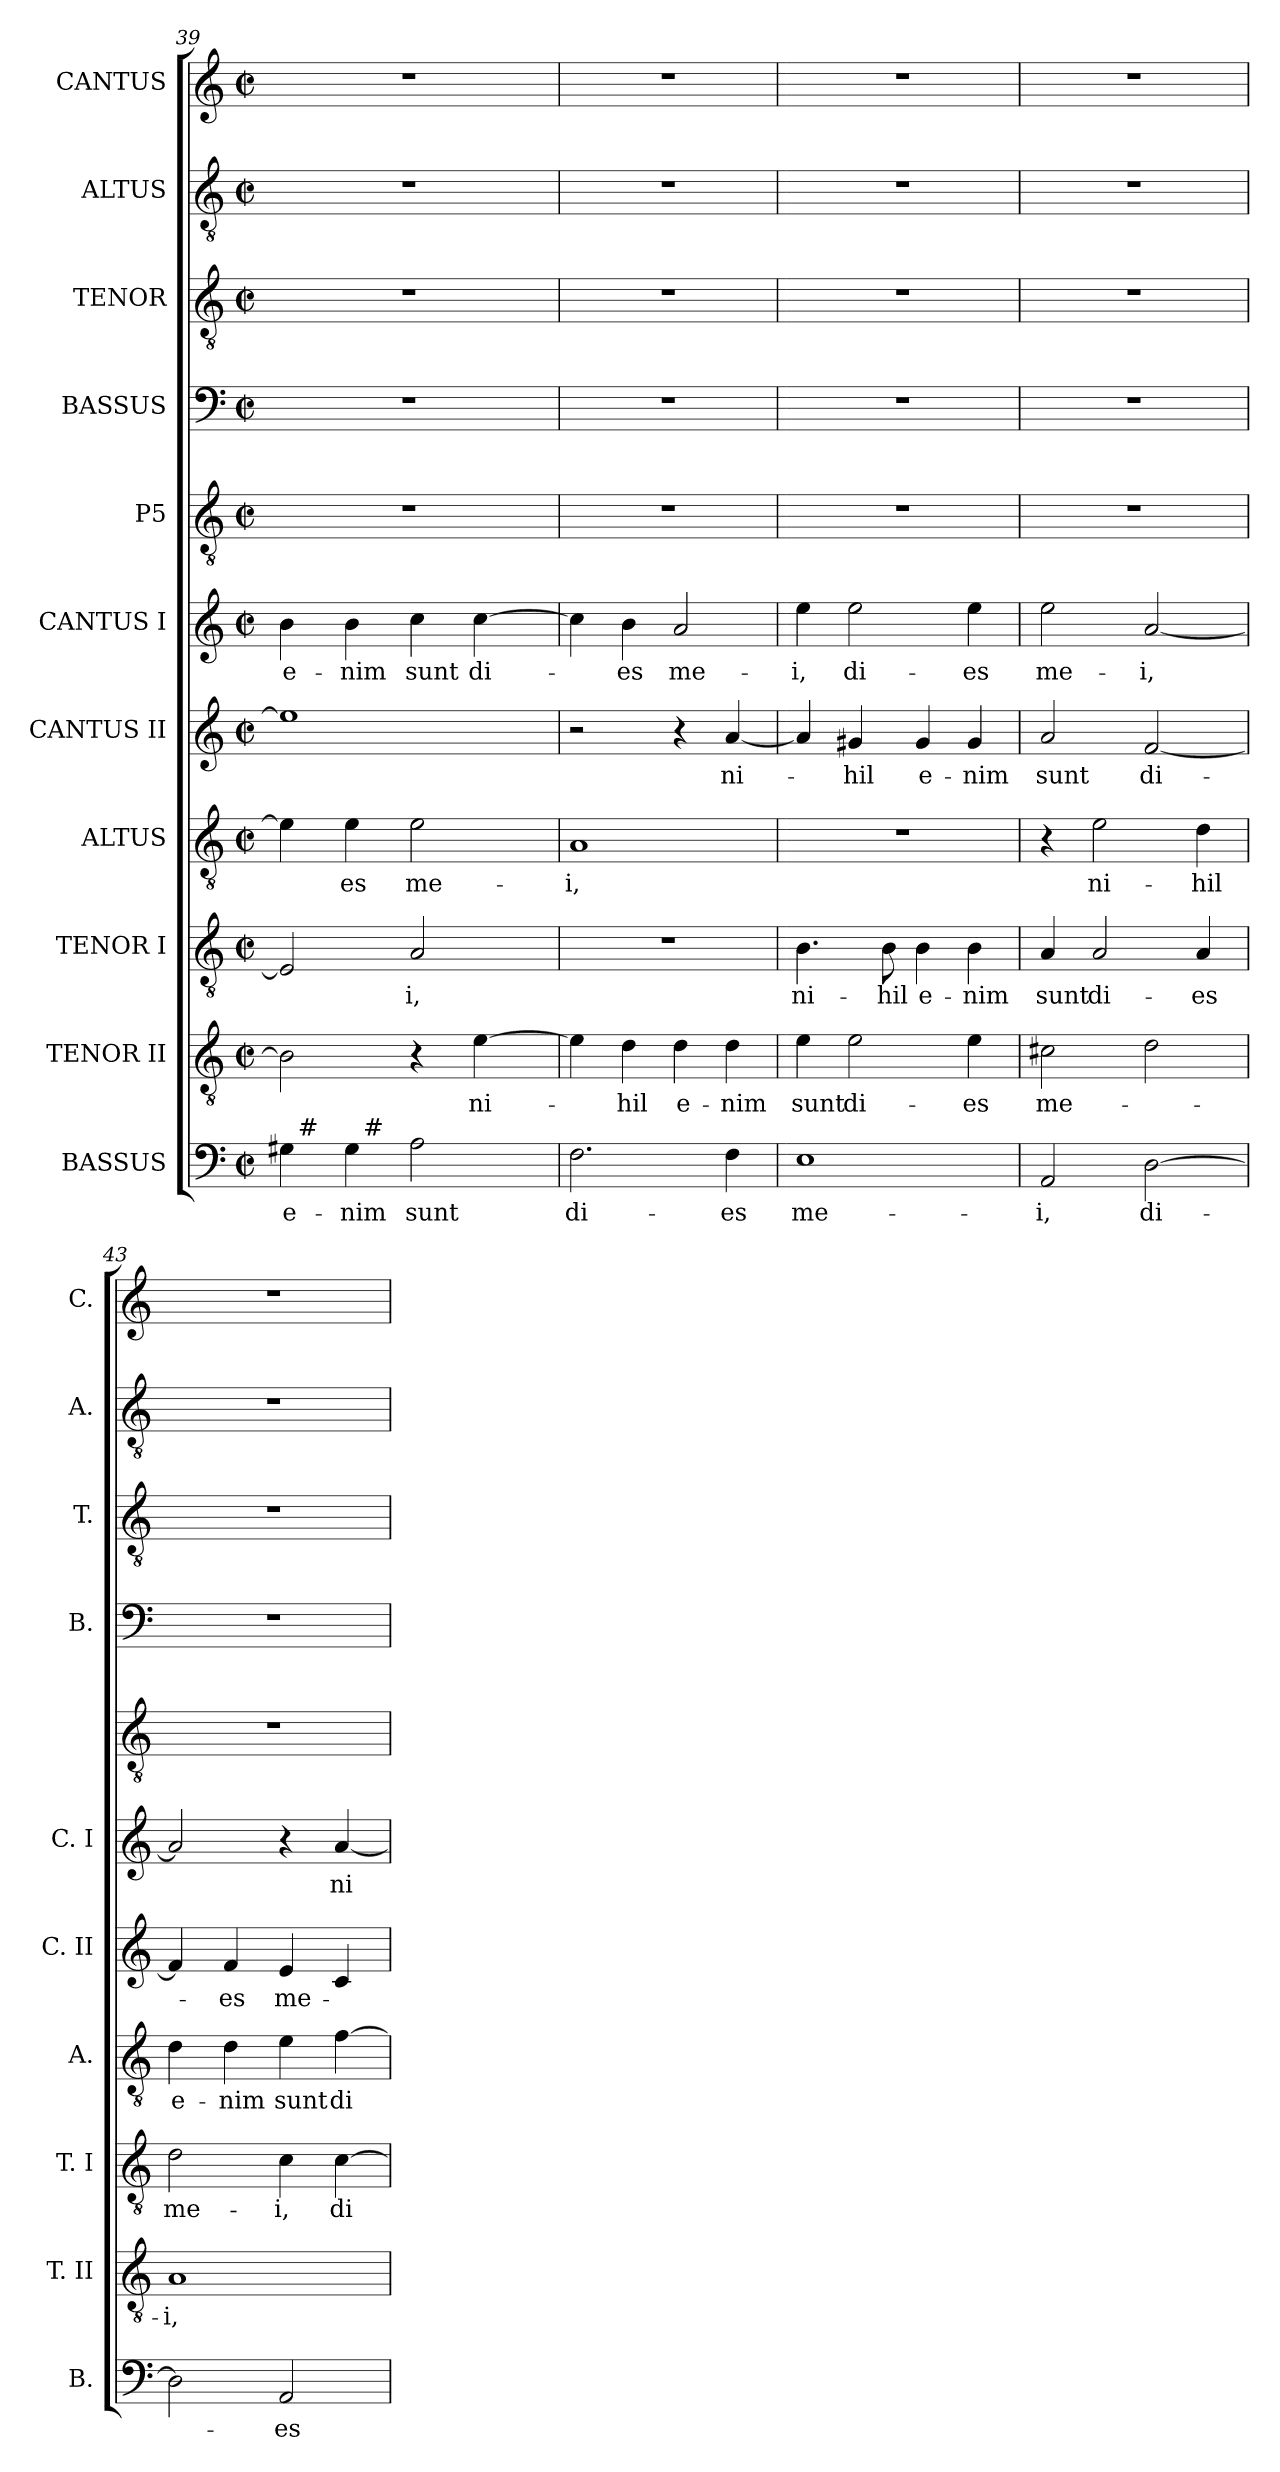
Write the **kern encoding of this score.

**kern	**text	**kern	**text	**kern	**text	**kern	**text	**kern	**text	**kern	**text	**kern	**kern	**kern	**kern	**kern
*part11	*part11	*part10	*part10	*part9	*part9	*part8	*part8	*part7	*part7	*part6	*part6	*part5	*part4	*part3	*part2	*part1
*staff11	*staff11	*staff10	*staff10	*staff9	*staff9	*staff8	*staff8	*staff7	*staff7	*staff6	*staff6	*staff5	*staff4	*staff3	*staff2	*staff1
*I"BASSUS	*	*I"TENOR II	*	*I"TENOR I	*	*I"ALTUS	*	*I"CANTUS II	*	*I"CANTUS I	*	*I"P5	*I"BASSUS	*I"TENOR	*I"ALTUS	*I"CANTUS
*I'B.	*	*I'T. II	*	*I'T. I	*	*I'A.	*	*I'C. II	*	*I'C. I	*	*	*I'B.	*I'T.	*I'A.	*I'C.
*clefF4	*	*clefGv2	*	*clefGv2	*	*clefGv2	*	*clefG2	*	*clefG2	*	*clefGv2	*clefF4	*clefGv2	*clefGv2	*clefG2
*	*	*ITrd7c12	*	*ITrd7c12	*	*ITrd7c12	*	*	*	*	*	*ITrd7c12	*	*ITrd7c12	*ITrd7c12	*
*k[]	*	*k[]	*	*k[]	*	*k[]	*	*k[]	*	*k[]	*	*k[]	*k[]	*k[]	*k[]	*k[]
*a:	*	*a:	*	*a:	*	*a:	*	*a:	*	*a:	*	*a:	*a:	*a:	*a:	*a:
*M2/2	*	*M2/2	*	*M2/2	*	*M2/2	*	*M2/2	*	*M2/2	*	*M2/2	*M2/2	*M2/2	*M2/2	*M2/2
*met(c|)	*	*met(c|)	*	*met(c|)	*	*met(c|)	*	*met(c|)	*	*met(c|)	*	*met(c|)	*met(c|)	*met(c|)	*met(c|)	*met(c|)
=39	=39	=39	=39	=39	=39	=39	=39	=39	=39	=39	=39	=39	=39	=39	=39	=39
!	!LO:LY:b:color=#000000	!	!	!	!	!	!	!	!	!	!	!	!	!	!	!
!	!	!	!	!	!	!	!	!	!	!	!LO:LY:b:color=#000000	!	!	!	!	!
*^	*	*	*	*	*	*	*	*	*	*	*	*	*	*	*	*
*	*^	*	*	*	*	*	*	*	*	*	*	*	*	*	*	*	*
4G#i\	32ryy	4ryy	e-	2BBi\]	.	2EEi/]	.	4Ei\]	.	1eei]	.	4bi\	e-	1r	1r	1r	1r	1r
.	256ryy	.	.	.	.	.	.	.	.	.	.	.	.	.	.	.	.	.
!	!LO:TX:a:t=#	!	!	!	!	!	!	!	!	!	!	!	!	!	!	!	!	!
.	2ryy	.	.	.	.	.	.	.	.	.	.	.	.	.	.	.	.	.
!	!	!	!LO:LY:b:color=#000000	!	!	!	!	!	!	!	!	!	!	!	!	!	!	!
!	!	!	!	!	!	!	!	!	!LO:LY:b:color=#000000	!	!	!	!	!	!	!	!	!
!	!	!	!	!	!	!	!	!	!	!	!	!	!LO:LY:b:color=#000000	!	!	!	!	!
4G#i\	.	32ryy	-nim	.	.	.	.	4Ei\	-es	.	.	4bi\	-nim	.	.	.	.	.
.	.	256ryy	.	.	.	.	.	.	.	.	.	.	.	.	.	.	.	.
!	!	!LO:TX:a:t=#	!	!	!	!	!	!	!	!	!	!	!	!	!	!	!	!
.	.	2ryy	.	.	.	.	.	.	.	.	.	.	.	.	.	.	.	.
!	!	!	!LO:LY:b:color=#000000	!	!	!	!	!	!	!	!	!	!	!	!	!	!	!
!	!	!	!	!	!	!	!LO:LY:b:color=#000000	!	!	!	!	!	!	!	!	!	!	!
!	!	!	!	!	!	!	!	!	!LO:LY:b:color=#000000	!	!	!	!	!	!	!	!	!
!	!	!	!	!	!	!	!	!	!	!	!	!	!LO:LY:b:color=#000000	!	!	!	!	!
2Ai\	.	.	sunt	4r	.	2AAi/	-i,	2Ei\	me-	.	.	4cci\	sunt	.	.	.	.	.
.	4ryy	.	.	.	.	.	.	.	.	.	.	.	.	.	.	.	.	.
!	!	!	!	!	!LO:LY:b:color=#000000	!	!	!	!	!	!	!	!	!	!	!	!	!
!	!	!	!	!	!	!	!	!	!	!	!	!	!LO:LY:b:color=#000000	!	!	!	!	!
.	.	.	.	[4Ei\	ni-	.	.	.	.	.	.	[4cci\	di-	.	.	.	.	.
.	8ryy	8ryy	.	.	.	.	.	.	.	.	.	.	.	.	.	.	.	.
.	16ryy	16ryy	.	.	.	.	.	.	.	.	.	.	.	.	.	.	.	.
.	64..ryy	64..ryy	.	.	.	.	.	.	.	.	.	.	.	.	.	.	.	.
*v	*v	*v	*	*	*	*	*	*	*	*	*	*	*	*	*	*	*	*
!!LO:LB:g=z
=40	=40	=40	=40	=40	=40	=40	=40	=40	=40	=40	=40	=40	=40	=40	=40	=40
*^	*	*	*	*	*	*	*	*	*	*	*	*	*	*	*	*
*	*^	*	*	*	*	*	*	*	*	*	*	*	*	*	*	*	*
!	!	!	!LO:LY:b:color=#000000	!	!	!	!	!	!	!	!	!	!	!	!	!	!	!
*v	*v	*v	*	*	*	*	*	*	*	*	*	*	*	*	*	*	*	*
*^	*	*	*	*	*	*	*	*	*	*	*	*	*	*	*	*
*	*^	*	*	*	*	*	*	*	*	*	*	*	*	*	*	*	*
!	!	!	!	!	!	!	!	!	!LO:LY:b:color=#000000	!	!	!	!	!	!	!	!	!
*v	*v	*v	*	*	*	*	*	*	*	*	*	*	*	*	*	*	*	*
2.Fi\	di-	4Ei\]	.	1r	.	1AAi	-i,	2r	.	4cci\]	.	1r	1r	1r	1r	1r
!	!	!	!LO:LY:b:color=#000000	!	!	!	!	!	!	!	!	!	!	!	!	!
!	!	!	!	!	!	!	!	!	!	!	!LO:LY:b:color=#000000	!	!	!	!	!
.	.	4Di\	-hil	.	.	.	.	.	.	4bi\	-es	.	.	.	.	.
!	!	!	!LO:LY:b:color=#000000	!	!	!	!	!	!	!	!	!	!	!	!	!
!	!	!	!	!	!	!	!	!	!	!	!LO:LY:b:color=#000000	!	!	!	!	!
.	.	4Di\	e-	.	.	.	.	4r	.	2ai/	me-	.	.	.	.	.
!	!LO:LY:b:color=#000000	!	!	!	!	!	!	!	!	!	!	!	!	!	!	!
!	!	!	!LO:LY:b:color=#000000	!	!	!	!	!	!	!	!	!	!	!	!	!
!	!	!	!	!	!	!	!	!	!LO:LY:b:color=#000000	!	!	!	!	!	!	!
4Fi\	-es	4Di\	-nim	.	.	.	.	[4ai/	ni-	.	.	.	.	.	.	.
=41	=41	=41	=41	=41	=41	=41	=41	=41	=41	=41	=41	=41	=41	=41	=41	=41
!	!LO:LY:b:color=#000000	!	!	!	!	!	!	!	!	!	!	!	!	!	!	!
!	!	!	!LO:LY:b:color=#000000	!	!	!	!	!	!	!	!	!	!	!	!	!
!	!	!	!	!	!LO:LY:b:color=#000000	!	!	!	!	!	!	!	!	!	!	!
!	!	!	!	!	!	!	!	!	!	!	!LO:LY:b:color=#000000	!	!	!	!	!
1Ei	me-	4Ei\	sunt	4.BBi\	ni-	1r	.	4ai/]	.	4eei\	-i,	1r	1r	1r	1r	1r
!	!	!	!LO:LY:b:color=#000000	!	!	!	!	!	!	!	!	!	!	!	!	!
!	!	!	!	!	!	!	!	!	!LO:LY:b:color=#000000	!	!	!	!	!	!	!
!	!	!	!	!	!	!	!	!	!	!	!LO:LY:b:color=#000000	!	!	!	!	!
.	.	2Ei\	di-	.	.	.	.	4g#Xi/	-hil	2eei\	di-	.	.	.	.	.
!	!	!	!	!	!LO:LY:b:color=#000000	!	!	!	!	!	!	!	!	!	!	!
.	.	.	.	8BBi\	-hil	.	.	.	.	.	.	.	.	.	.	.
!	!	!	!	!	!LO:LY:b:color=#000000	!	!	!	!	!	!	!	!	!	!	!
!	!	!	!	!	!	!	!	!	!LO:LY:b:color=#000000	!	!	!	!	!	!	!
.	.	.	.	4BBi\	e-	.	.	4g#i/	e-	.	.	.	.	.	.	.
!	!	!	!LO:LY:b:color=#000000	!	!	!	!	!	!	!	!	!	!	!	!	!
!	!	!	!	!	!LO:LY:b:color=#000000	!	!	!	!	!	!	!	!	!	!	!
!	!	!	!	!	!	!	!	!	!LO:LY:b:color=#000000	!	!	!	!	!	!	!
!	!	!	!	!	!	!	!	!	!	!	!LO:LY:b:color=#000000	!	!	!	!	!
.	.	4Ei\	-es	4BBi\	-nim	.	.	4g#i/	-nim	4eei\	-es	.	.	.	.	.
=42	=42	=42	=42	=42	=42	=42	=42	=42	=42	=42	=42	=42	=42	=42	=42	=42
!	!LO:LY:b:color=#000000	!	!	!	!	!	!	!	!	!	!	!	!	!	!	!
!	!	!	!LO:LY:b:color=#000000	!	!	!	!	!	!	!	!	!	!	!	!	!
!	!	!	!	!	!LO:LY:b:color=#000000	!	!	!	!	!	!	!	!	!	!	!
!	!	!	!	!	!	!	!	!	!LO:LY:b:color=#000000	!	!	!	!	!	!	!
!	!	!	!	!	!	!	!	!	!	!	!LO:LY:b:color=#000000	!	!	!	!	!
2AAi/	-i,	2C#Xi\	me-	4AAi/	sunt	4r	.	2ai/	sunt	2eei\	me-	1r	1r	1r	1r	1r
!	!	!	!	!	!LO:LY:b:color=#000000	!	!	!	!	!	!	!	!	!	!	!
!	!	!	!	!	!	!	!LO:LY:b:color=#000000	!	!	!	!	!	!	!	!	!
.	.	.	.	2AAi/	di-	2Ei\	ni-	.	.	.	.	.	.	.	.	.
!	!LO:LY:b:color=#000000	!	!	!	!	!	!	!	!	!	!	!	!	!	!	!
!	!	!	!	!	!	!	!	!	!LO:LY:b:color=#000000	!	!	!	!	!	!	!
!	!	!	!	!	!	!	!	!	!	!	!LO:LY:b:color=#000000	!	!	!	!	!
[2Di\	di-	2Di\	.	.	.	.	.	[2fi/	di-	[2ai/	-i,	.	.	.	.	.
!	!	!	!	!	!LO:LY:b:color=#000000	!	!	!	!	!	!	!	!	!	!	!
!	!	!	!	!	!	!	!LO:LY:b:color=#000000	!	!	!	!	!	!	!	!	!
.	.	.	.	4AAi/	-es	4Di\	-hil	.	.	.	.	.	.	.	.	.
=43	=43	=43	=43	=43	=43	=43	=43	=43	=43	=43	=43	=43	=43	=43	=43	=43
!	!	!	!LO:LY:b:color=#000000	!	!	!	!	!	!	!	!	!	!	!	!	!
!	!	!	!	!	!LO:LY:b:color=#000000	!	!	!	!	!	!	!	!	!	!	!
!	!	!	!	!	!	!	!LO:LY:b:color=#000000	!	!	!	!	!	!	!	!	!
2Di\]	.	1AAi	-i,	2Di\	me-	4Di\	e-	4fi/]	.	2ai/]	.	1r	1r	1r	1r	1r
!	!	!	!	!	!	!	!LO:LY:b:color=#000000	!	!	!	!	!	!	!	!	!
!	!	!	!	!	!	!	!	!	!LO:LY:b:color=#000000	!	!	!	!	!	!	!
.	.	.	.	.	.	4Di\	-nim	4fi/	-es	.	.	.	.	.	.	.
!	!LO:LY:b:color=#000000	!	!	!	!	!	!	!	!	!	!	!	!	!	!	!
!	!	!	!	!	!LO:LY:b:color=#000000	!	!	!	!	!	!	!	!	!	!	!
!	!	!	!	!	!	!	!LO:LY:b:color=#000000	!	!	!	!	!	!	!	!	!
!	!	!	!	!	!	!	!	!	!LO:LY:b:color=#000000	!	!	!	!	!	!	!
2AAi/	-es	.	.	4Ci\	-i,	4Ei\	sunt	4ei/	me-	4r	.	.	.	.	.	.
!	!	!	!	!	!LO:LY:b:color=#000000	!	!	!	!	!	!	!	!	!	!	!
!	!	!	!	!	!	!	!LO:LY:b:color=#000000	!	!	!	!	!	!	!	!	!
!	!	!	!	!	!	!	!	!	!	!	!LO:LY:b:color=#000000	!	!	!	!	!
.	.	.	.	[4Ci\	di-	[4Fi\	di-	4ci/	.	[4ai/	ni-	.	.	.	.	.
=	=	=	=	=	=	=	=	=	=	=	=	=	=	=	=	=
*-	*-	*-	*-	*-	*-	*-	*-	*-	*-	*-	*-	*-	*-	*-	*-	*-
